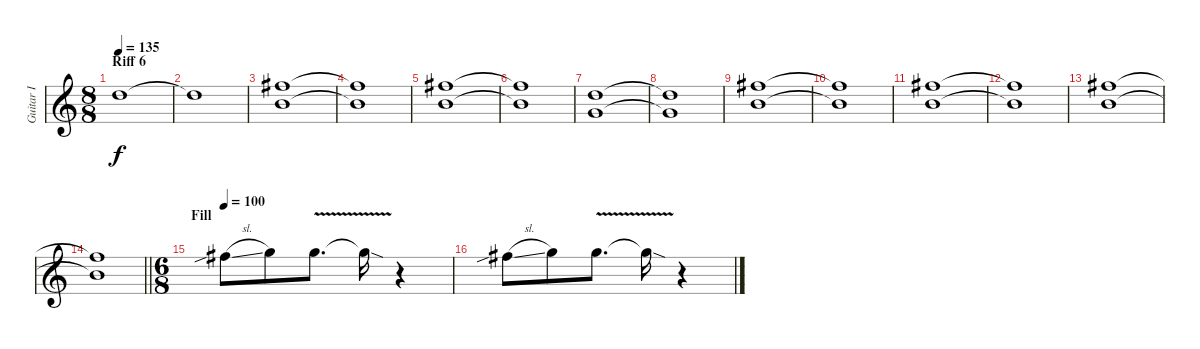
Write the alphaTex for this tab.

\track ("Guitar I" "Guitar I") {instrument distortionguitar}
\staff {score}
\tuning (D4 A3 F3 C3 G2 D2) {hide}
\ts (8 8)
\section ("" "Riff 6")
\tempo 135
\clef g2
\ks c
9.3.1{dy f} |
9.3{t}.1 |
(13.3 11.4).1 |
(13.3{t} 11.4{t}).1 |
(13.3 11.4).1 |
(13.3{t} 11.4{t}).1 |
(9.3 7.4).1 |
(9.3{t} 7.4{t}).1 |
(13.3 11.4).1 |
(13.3{t} 11.4{t}).1 |
(13.3 11.4).1 |
(13.3{t} 11.4{t}).1 |
(13.3 11.4).1{volume 16} |
\barLineRight lightlight
(13.3{t} 11.4{t}).1 |
\ts (6 8)
\section ("" "Fill")
\tempo 100
9.2{sib sl}.8{volume 8} 10.2.8 10.2{v}.8{d} 10.2{sod t}.16 r.4 |
9.2{sib sl}.8 10.2.8 10.2{v}.8{d} 10.2{sod t}.16 r.4
